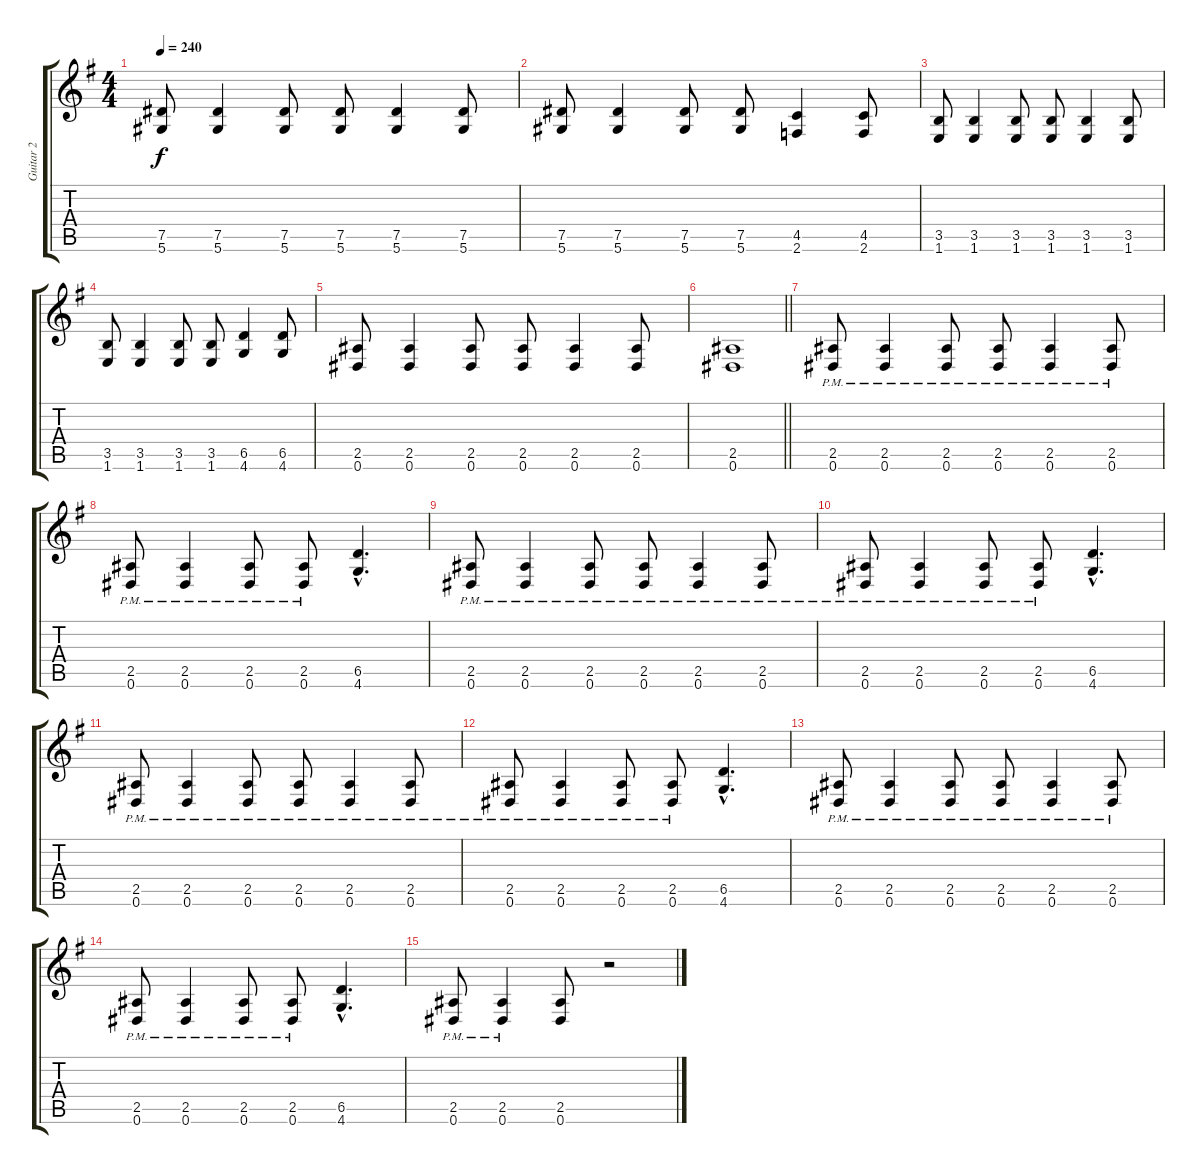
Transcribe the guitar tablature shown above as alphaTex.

\track ("Guitar 2" "Guitar 2") {instrument overdrivenguitar}
\staff {score tabs}
\tuning (Eb4 Bb3 Gb3 Db3 Ab2 Eb2) {hide}
\ts (4 4)
\tempo 240
\clef g2
\ks eminor
(7.5 5.6).8{dy f} (7.5 5.6).4 (7.5 5.6).8 (7.5 5.6).8 (7.5 5.6).4 (7.5 5.6).8 |
(7.5 5.6).8 (7.5 5.6).4 (7.5 5.6).8 (7.5 5.6).8 (4.5 2.6).4 (4.5 2.6).8 |
(3.5 1.6).8 (3.5 1.6).4 (3.5 1.6).8 (3.5 1.6).8 (3.5 1.6).4 (3.5 1.6).8 |
(3.5 1.6).8 (3.5 1.6).4 (3.5 1.6).8 (3.5 1.6).8 (6.5 4.6).4 (6.5 4.6).8 |
(2.5 0.6).8 (2.5 0.6).4 (2.5 0.6).8 (2.5 0.6).8 (2.5 0.6).4 (2.5 0.6).8 |
\barLineRight lightlight
(2.5 0.6).1 |
(2.5{pm} 0.6{pm}).8 (2.5{pm} 0.6{pm}).4 (2.5{pm} 0.6{pm}).8 (2.5{pm} 0.6{pm}).8 (2.5{pm} 0.6{pm}).4 (2.5{pm} 0.6{pm}).8 |
(2.5{pm} 0.6{pm}).8 (2.5{pm} 0.6{pm}).4 (2.5{pm} 0.6{pm}).8 (2.5{pm} 0.6{pm}).8 (6.5{hac} 4.6{hac}).4{d} |
(2.5{pm} 0.6{pm}).8 (2.5{pm} 0.6{pm}).4 (2.5{pm} 0.6{pm}).8 (2.5{pm} 0.6{pm}).8 (2.5{pm} 0.6{pm}).4 (2.5{pm} 0.6{pm}).8 |
(2.5{pm} 0.6{pm}).8 (2.5{pm} 0.6{pm}).4 (2.5{pm} 0.6{pm}).8 (2.5{pm} 0.6{pm}).8 (6.5{hac} 4.6{hac}).4{d} |
(2.5{pm} 0.6{pm}).8 (2.5{pm} 0.6{pm}).4 (2.5{pm} 0.6{pm}).8 (2.5{pm} 0.6{pm}).8 (2.5{pm} 0.6{pm}).4 (2.5{pm} 0.6{pm}).8 |
(2.5{pm} 0.6{pm}).8 (2.5{pm} 0.6{pm}).4 (2.5{pm} 0.6{pm}).8 (2.5{pm} 0.6{pm}).8 (6.5{hac} 4.6{hac}).4{d} |
(2.5{pm} 0.6{pm}).8 (2.5{pm} 0.6{pm}).4 (2.5{pm} 0.6{pm}).8 (2.5{pm} 0.6{pm}).8 (2.5{pm} 0.6{pm}).4 (2.5{pm} 0.6{pm}).8 |
(2.5{pm} 0.6{pm}).8 (2.5{pm} 0.6{pm}).4 (2.5{pm} 0.6{pm}).8 (2.5{pm} 0.6{pm}).8 (6.5{hac} 4.6{hac}).4{d} |
(2.5{pm} 0.6{pm}).8 (2.5{pm} 0.6{pm}).4 (2.5 0.6).8 r.2
